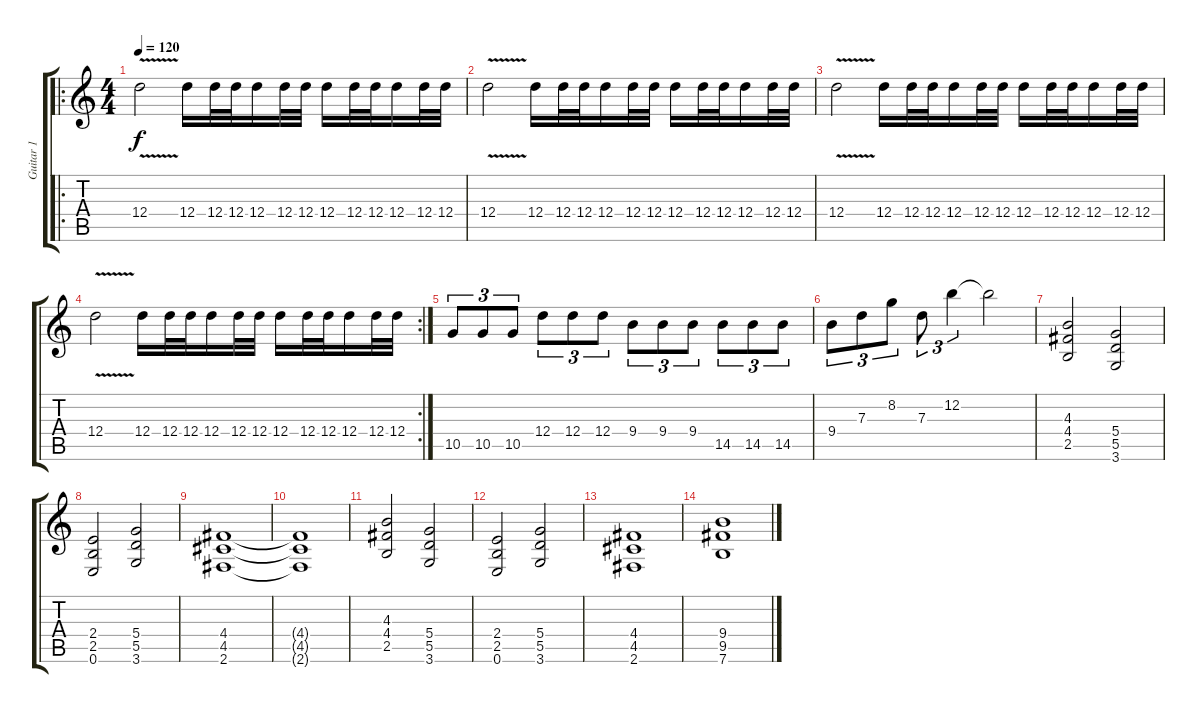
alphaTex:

\track ("Guitar 1" "Guitar 1") {instrument distortionguitar}
\staff {score tabs}
\tuning (E4 B3 G3 D3 A2 E2) {hide}
\ro
\ts (4 4)
\tempo 120
\clef g2
\ks c
12.4{v}.2{dy f} 12.4.16 12.4.32 12.4.32 12.4.16 12.4.32 12.4.32 12.4.16 12.4.32 12.4.32 12.4.16 12.4.32 12.4.32 |
12.4{v}.2 12.4.16 12.4.32 12.4.32 12.4.16 12.4.32 12.4.32 12.4.16 12.4.32 12.4.32 12.4.16 12.4.32 12.4.32 |
12.4{v}.2 12.4.16 12.4.32 12.4.32 12.4.16 12.4.32 12.4.32 12.4.16 12.4.32 12.4.32 12.4.16 12.4.32 12.4.32 |
\rc 2
12.4{v}.2 12.4.16 12.4.32 12.4.32 12.4.16 12.4.32 12.4.32 12.4.16 12.4.32 12.4.32 12.4.16 12.4.32 12.4.32 |
10.5.8{tu (3 2)} 10.5.8{tu (3 2)} 10.5.8{tu (3 2)} 12.4.8{tu (3 2)} 12.4.8{tu (3 2)} 12.4.8{tu (3 2)} 9.4.8{tu (3 2)} 9.4.8{tu (3 2)} 9.4.8{tu (3 2)} 14.5.8{tu (3 2)} 14.5.8{tu (3 2)} 14.5.8{tu (3 2)} |
9.4.8{tu (3 2)} 7.3.8{tu (3 2)} 8.2.8{tu (3 2)} 7.3.8{tu (3 2)} 12.2.4{tu (3 2)} 12.2{t}.2 |
(4.3 4.4 2.5).2 (5.4 5.5 3.6).2 |
(2.4 2.5 0.6).2 (5.4 5.5 3.6).2 |
(4.4 4.5 2.6).1 |
(4.4{t} 4.5{t} 2.6{t}).1 |
(4.3 4.4 2.5).2 (5.4 5.5 3.6).2 |
(2.4 2.5 0.6).2 (5.4 5.5 3.6).2 |
(4.4 4.5 2.6).1 |
(9.4 9.5 7.6).1
